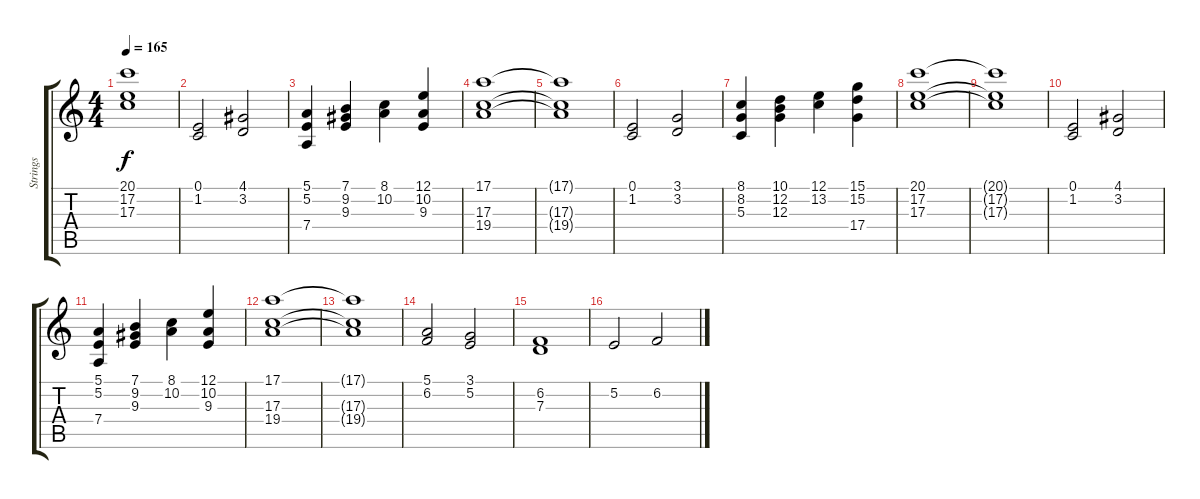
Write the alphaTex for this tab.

\track ("Strings" "Strings") {instrument stringensemble1}
\staff {score tabs}
\tuning (E4 B3 G3 D3 A2 E2) {hide}
\ts (4 4)
\tempo 165
\clef g2
\ks c
(20.1{t} 17.2{t} 17.3{t}).1{dy f} |
(0.1 1.2).2 (4.1 3.2).2 |
(5.1 5.2 7.4).4 (7.1 9.2 9.3).4 (8.1 10.2).4 (12.1 10.2 9.3).4 |
(17.1 17.3 19.4).1 |
(17.1{t} 17.3{t} 19.4{t}).1 |
(0.1 1.2).2 (3.1 3.2).2 |
(8.1 8.2 5.3).4 (10.1 12.2 12.3).4 (12.1 13.2).4 (15.1 15.2 17.4).4 |
(20.1 17.2 17.3).1 |
(20.1{t} 17.2{t} 17.3{t}).1 |
(0.1 1.2).2 (4.1 3.2).2 |
(5.1 5.2 7.4).4 (7.1 9.2 9.3).4 (8.1 10.2).4 (12.1 10.2 9.3).4 |
(17.1 17.3 19.4).1 |
(17.1{t} 17.3{t} 19.4{t}).1 |
(5.1 6.2).2 (3.1 5.2).2 |
(6.2 7.3).1 |
5.2.2 6.2.2
